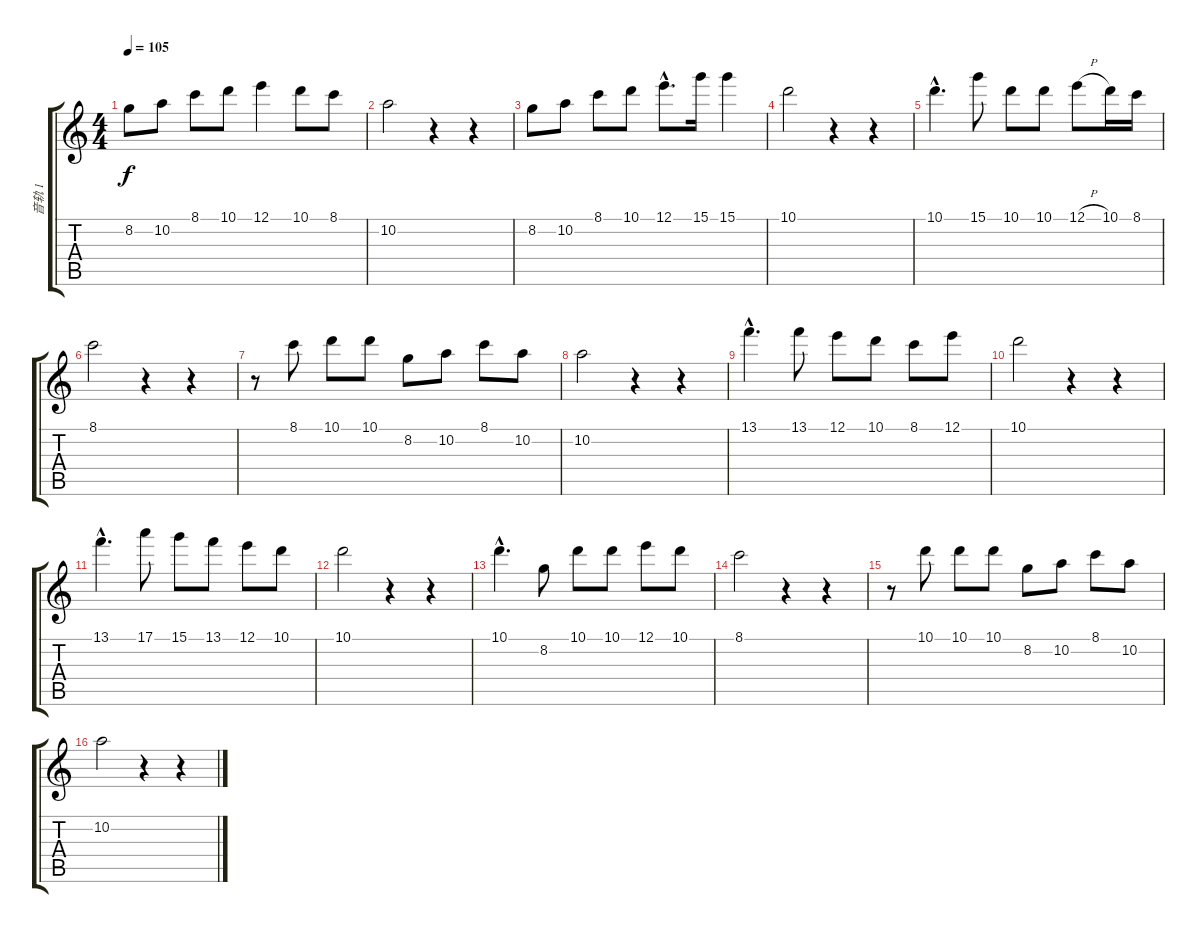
\track ("音轨 1" "音轨 1") {instrument overdrivenguitar}
\staff {score tabs}
\tuning (E4 B3 G3 D3 A2 E2) {hide}
\ts (4 4)
\tempo 105
\clef g2
\ks c
8.2.8{dy f instrument overdrivenguitar} 10.2.8 8.1.8 10.1.8 12.1.4 10.1.8 8.1.8 |
10.2.2 r.4 r.4 |
8.2.8 10.2.8 8.1.8 10.1.8 12.1{hac}.8{d} 15.1.16 15.1.4 |
10.1.2 r.4 r.4 |
10.1{hac}.4{d} 15.1.8 10.1.8 10.1.8 12.1{h}.8 10.1.16 8.1.16 |
8.1.2 r.4 r.4 |
r.8 8.1.8 10.1.8 10.1.8 8.2.8 10.2.8 8.1.8 10.2.8 |
10.2.2 r.4 r.4 |
13.1{hac}.4{d} 13.1.8 12.1.8 10.1.8 8.1.8 12.1.8 |
10.1.2 r.4 r.4 |
13.1{hac}.4{d} 17.1.8 15.1.8 13.1.8 12.1.8 10.1.8 |
10.1.2 r.4 r.4 |
10.1{hac}.4{d} 8.2.8 10.1.8 10.1.8 12.1.8 10.1.8 |
8.1.2 r.4 r.4 |
r.8 10.1.8 10.1.8 10.1.8 8.2.8 10.2.8 8.1.8 10.2.8 |
10.2.2 r.4 r.4
